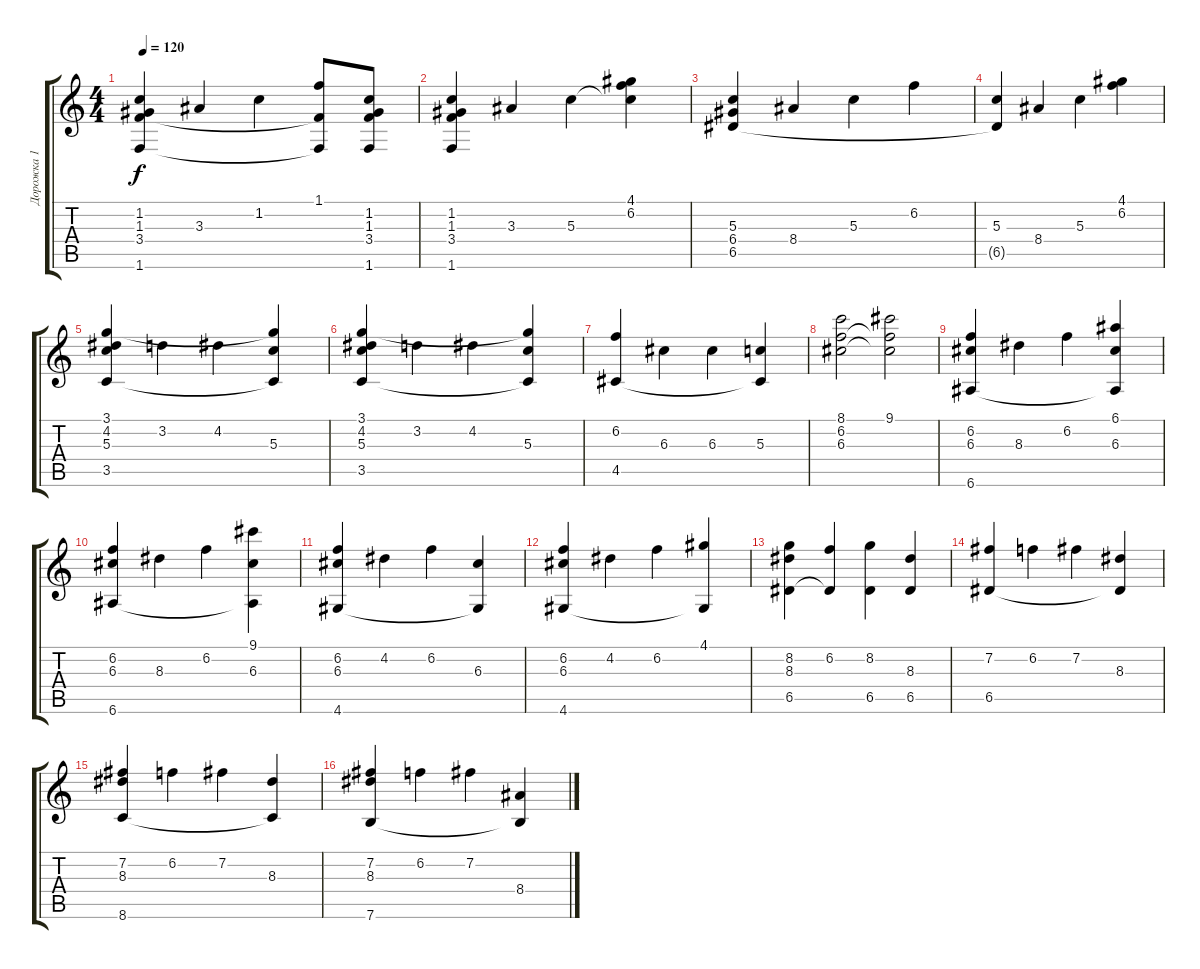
\track ("Дорожка 1" "Дорожка 1") {instrument acousticguitarnylon}
\staff {score tabs}
\tuning (E4 B3 G3 D3 A2 E2) {hide}
\ts (4 4)
\tempo 120
\clef g2
\ks c
(1.2 1.3 3.4 1.6).4{dy f} 3.3.4 1.2.4 (1.1 3.4{t} 1.6{t}).8 (1.2 1.3 3.4 1.6).8 |
(1.2 1.3 3.4 1.6).4 3.3.4 5.3.4 (4.1 6.2 5.3{t}).4 |
(5.3 6.4 6.5).4 8.4.4 5.3.4 6.2.4 |
(5.3 6.5{t}).4 8.4.4 5.3.4 (4.1 6.2).4 |
(3.1 4.2 5.3 3.5).4 3.2.4 4.2.4 (3.1{t} 5.3 3.5{t}).4 |
(3.1 4.2 5.3 3.5).4 3.2.4 4.2.4 (3.1{t} 5.3 3.5{t}).4 |
(6.2 4.5).4 6.3.4 6.3.4 (5.3 4.5{t}).4 |
(8.1 6.2 6.3).2 (9.1 6.2{t} 6.3{t}).2 |
(6.2 6.3 6.6).4 8.3.4 6.2.4 (6.1 6.3 6.6{t}).4 |
(6.2 6.3 6.6).4 8.3.4 6.2.4 (9.1 6.3 6.6{t}).4 |
(6.2 6.3 4.6).4 4.2.4 6.2.4 (6.3 4.6{t}).4 |
(6.2 6.3 4.6).4 4.2.4 6.2.4 (4.1 4.6{t}).4 |
(8.2 8.3 6.5).4 (6.2 6.5{t}).4 (8.2 6.5).4 (8.3 6.5).4 |
(7.2 6.5).4 6.2.4 7.2.4 (8.3 6.5{t}).4 |
(7.2 8.3 8.6).4 6.2.4 7.2.4 (8.3 8.6{t}).4 |
(7.2 8.3 7.6).4 6.2.4 7.2.4 (8.4 7.6{t}).4
